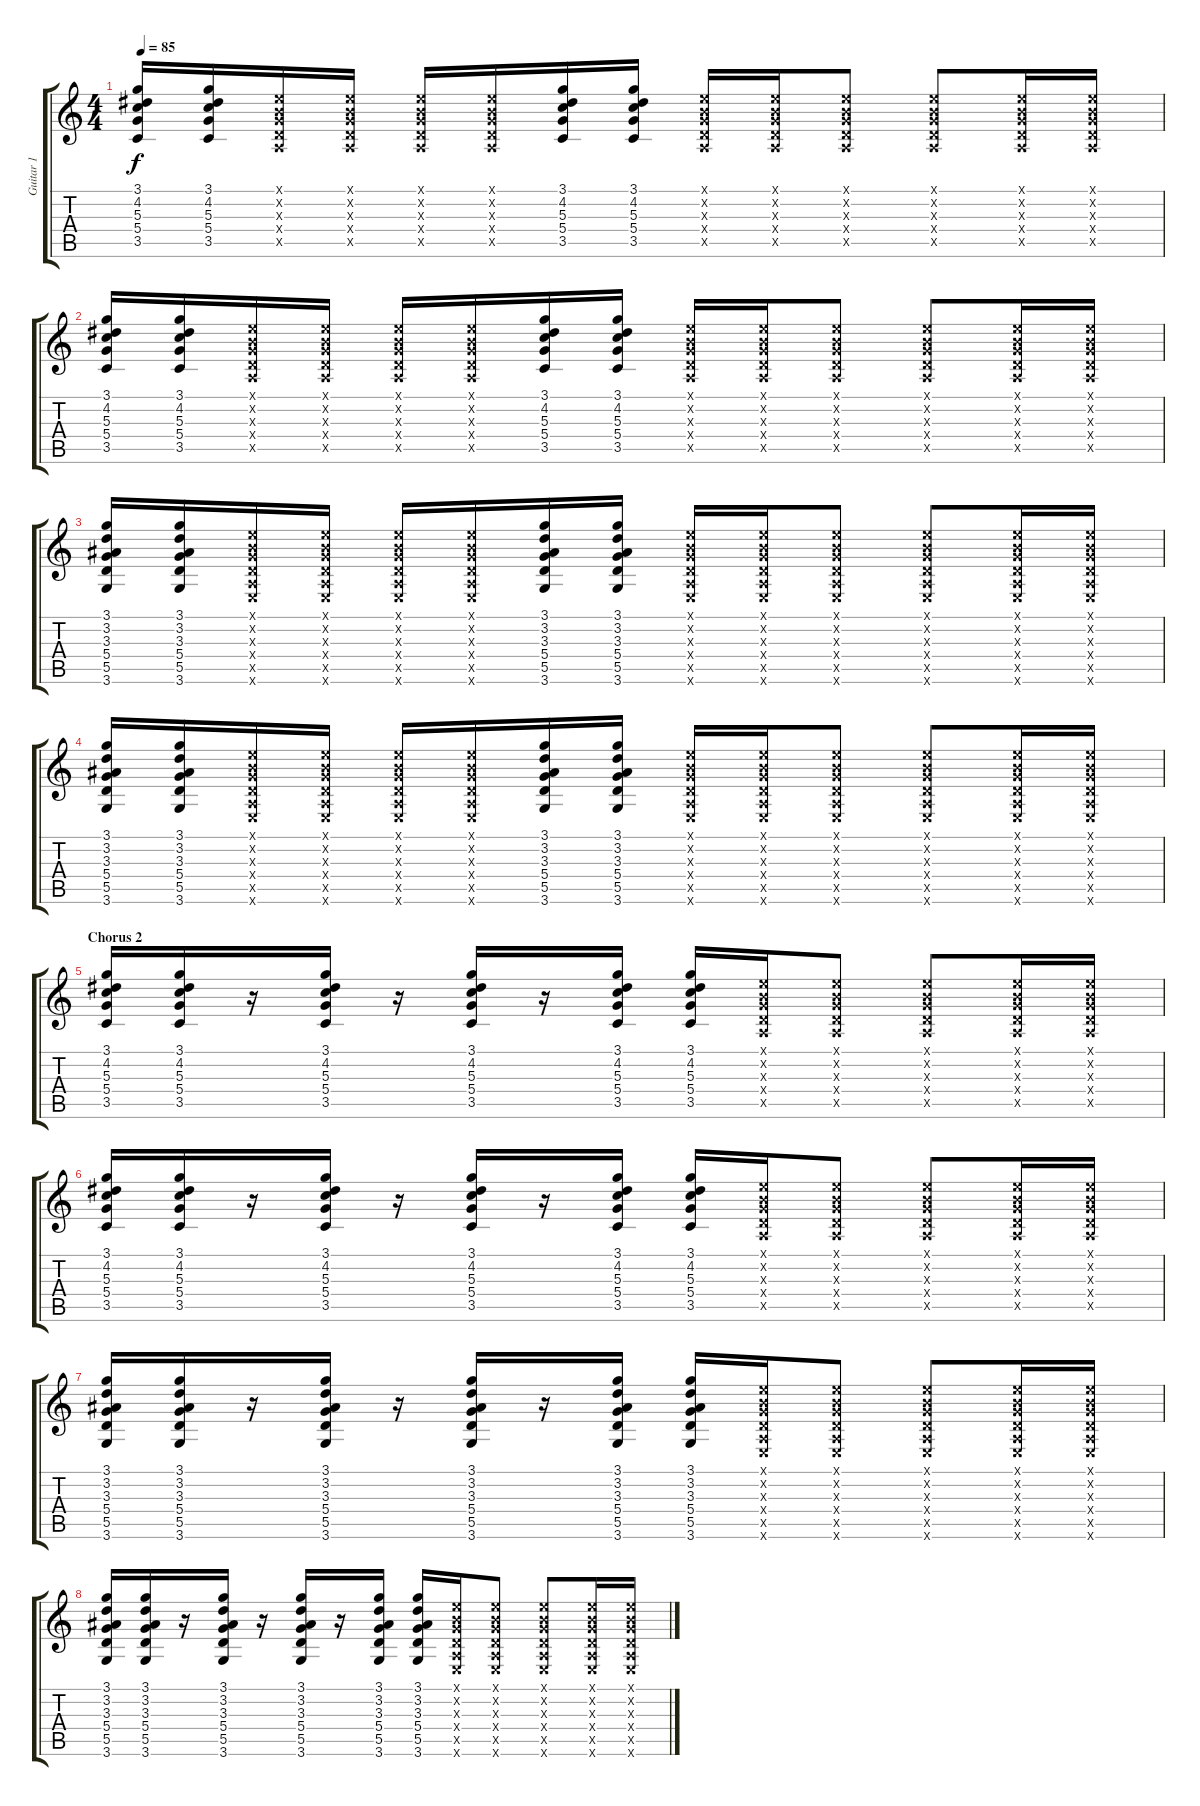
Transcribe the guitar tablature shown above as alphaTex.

\track ("Guitar 1" "Guitar 1") {instrument electricguitarclean}
\staff {score tabs}
\tuning (E4 B3 G3 D3 A2 E2) {hide}
\ts (4 4)
\tempo 85
\clef g2
\ks c
(3.1 4.2 5.3 5.4 3.5).16{dy f} (3.1 4.2 5.3 5.4 3.5).16 (0.1{x} 0.2{x} 0.3{x} 0.4{x} 0.5{x}).16 (0.1{x} 0.2{x} 0.3{x} 0.4{x} 0.5{x}).16 (0.1{x} 0.2{x} 0.3{x} 0.4{x} 0.5{x}).16 (0.1{x} 0.2{x} 0.3{x} 0.4{x} 0.5{x}).16 (3.1 4.2 5.3 5.4 3.5).16 (3.1 4.2 5.3 5.4 3.5).16 (0.1{x} 0.2{x} 0.3{x} 0.4{x} 0.5{x}).16 (0.1{x} 0.2{x} 0.3{x} 0.4{x} 0.5{x}).16 (0.1{x} 0.2{x} 0.3{x} 0.4{x} 0.5{x}).8 (0.1{x} 0.2{x} 0.3{x} 0.4{x} 0.5{x}).8 (0.1{x} 0.2{x} 0.3{x} 0.4{x} 0.5{x}).16 (0.1{x} 0.2{x} 0.3{x} 0.4{x} 0.5{x}).16 |
(3.1 4.2 5.3 5.4 3.5).16 (3.1 4.2 5.3 5.4 3.5).16 (0.1{x} 0.2{x} 0.3{x} 0.4{x} 0.5{x}).16 (0.1{x} 0.2{x} 0.3{x} 0.4{x} 0.5{x}).16 (0.1{x} 0.2{x} 0.3{x} 0.4{x} 0.5{x}).16 (0.1{x} 0.2{x} 0.3{x} 0.4{x} 0.5{x}).16 (3.1 4.2 5.3 5.4 3.5).16 (3.1 4.2 5.3 5.4 3.5).16 (0.1{x} 0.2{x} 0.3{x} 0.4{x} 0.5{x}).16 (0.1{x} 0.2{x} 0.3{x} 0.4{x} 0.5{x}).16 (0.1{x} 0.2{x} 0.3{x} 0.4{x} 0.5{x}).8 (0.1{x} 0.2{x} 0.3{x} 0.4{x} 0.5{x}).8 (0.1{x} 0.2{x} 0.3{x} 0.4{x} 0.5{x}).16 (0.1{x} 0.2{x} 0.3{x} 0.4{x} 0.5{x}).16 |
(3.1 3.2 3.3 5.4 5.5 3.6).16 (3.1 3.2 3.3 5.4 5.5 3.6).16 (0.1{x} 0.2{x} 0.3{x} 0.4{x} 0.5{x} 0.6{x}).16 (0.1{x} 0.2{x} 0.3{x} 0.4{x} 0.5{x} 0.6{x}).16 (0.1{x} 0.2{x} 0.3{x} 0.4{x} 0.5{x} 0.6{x}).16 (0.1{x} 0.2{x} 0.3{x} 0.4{x} 0.5{x} 0.6{x}).16 (3.1 3.2 3.3 5.4 5.5 3.6).16 (3.1 3.2 3.3 5.4 5.5 3.6).16 (0.1{x} 0.2{x} 0.3{x} 0.4{x} 0.5{x} 0.6{x}).16 (0.1{x} 0.2{x} 0.3{x} 0.4{x} 0.5{x} 0.6{x}).16 (0.1{x} 0.2{x} 0.3{x} 0.4{x} 0.5{x} 0.6{x}).8 (0.1{x} 0.2{x} 0.3{x} 0.4{x} 0.5{x} 0.6{x}).8 (0.1{x} 0.2{x} 0.3{x} 0.4{x} 0.5{x} 0.6{x}).16 (0.1{x} 0.2{x} 0.3{x} 0.4{x} 0.5{x} 0.6{x}).16 |
(3.1 3.2 3.3 5.4 5.5 3.6).16 (3.1 3.2 3.3 5.4 5.5 3.6).16 (0.1{x} 0.2{x} 0.3{x} 0.4{x} 0.5{x} 0.6{x}).16 (0.1{x} 0.2{x} 0.3{x} 0.4{x} 0.5{x} 0.6{x}).16 (0.1{x} 0.2{x} 0.3{x} 0.4{x} 0.5{x} 0.6{x}).16 (0.1{x} 0.2{x} 0.3{x} 0.4{x} 0.5{x} 0.6{x}).16 (3.1 3.2 3.3 5.4 5.5 3.6).16 (3.1 3.2 3.3 5.4 5.5 3.6).16 (0.1{x} 0.2{x} 0.3{x} 0.4{x} 0.5{x} 0.6{x}).16 (0.1{x} 0.2{x} 0.3{x} 0.4{x} 0.5{x} 0.6{x}).16 (0.1{x} 0.2{x} 0.3{x} 0.4{x} 0.5{x} 0.6{x}).8 (0.1{x} 0.2{x} 0.3{x} 0.4{x} 0.5{x} 0.6{x}).8 (0.1{x} 0.2{x} 0.3{x} 0.4{x} 0.5{x} 0.6{x}).16 (0.1{x} 0.2{x} 0.3{x} 0.4{x} 0.5{x} 0.6{x}).16 |
\section ("" "Chorus 2")
(3.1 4.2 5.3 5.4 3.5).16 (3.1 4.2 5.3 5.4 3.5).16 r.16 (3.1 4.2 5.3 5.4 3.5).16 r.16 (3.1 4.2 5.3 5.4 3.5).16 r.16 (3.1 4.2 5.3 5.4 3.5).16 (3.1 4.2 5.3 5.4 3.5).16 (0.1{x} 0.2{x} 0.3{x} 0.4{x} 0.5{x}).16 (0.1{x} 0.2{x} 0.3{x} 0.4{x} 0.5{x}).8 (0.1{x} 0.2{x} 0.3{x} 0.4{x} 0.5{x}).8 (0.1{x} 0.2{x} 0.3{x} 0.4{x} 0.5{x}).16 (0.1{x} 0.2{x} 0.3{x} 0.4{x} 0.5{x}).16 |
(3.1 4.2 5.3 5.4 3.5).16 (3.1 4.2 5.3 5.4 3.5).16 r.16 (3.1 4.2 5.3 5.4 3.5).16 r.16 (3.1 4.2 5.3 5.4 3.5).16 r.16 (3.1 4.2 5.3 5.4 3.5).16 (3.1 4.2 5.3 5.4 3.5).16 (0.1{x} 0.2{x} 0.3{x} 0.4{x} 0.5{x}).16 (0.1{x} 0.2{x} 0.3{x} 0.4{x} 0.5{x}).8 (0.1{x} 0.2{x} 0.3{x} 0.4{x} 0.5{x}).8 (0.1{x} 0.2{x} 0.3{x} 0.4{x} 0.5{x}).16 (0.1{x} 0.2{x} 0.3{x} 0.4{x} 0.5{x}).16 |
(3.1 3.2 3.3 5.4 5.5 3.6).16 (3.1 3.2 3.3 5.4 5.5 3.6).16 r.16 (3.1 3.2 3.3 5.4 5.5 3.6).16 r.16 (3.1 3.2 3.3 5.4 5.5 3.6).16 r.16 (3.1 3.2 3.3 5.4 5.5 3.6).16 (3.1 3.2 3.3 5.4 5.5 3.6).16 (0.1{x} 0.2{x} 0.3{x} 0.4{x} 0.5{x} 0.6{x}).16 (0.1{x} 0.2{x} 0.3{x} 0.4{x} 0.5{x} 0.6{x}).8 (0.1{x} 0.2{x} 0.3{x} 0.4{x} 0.5{x} 0.6{x}).8 (0.1{x} 0.2{x} 0.3{x} 0.4{x} 0.5{x} 0.6{x}).16 (0.1{x} 0.2{x} 0.3{x} 0.4{x} 0.5{x} 0.6{x}).16 |
(3.1 3.2 3.3 5.4 5.5 3.6).16 (3.1 3.2 3.3 5.4 5.5 3.6).16 r.16 (3.1 3.2 3.3 5.4 5.5 3.6).16 r.16 (3.1 3.2 3.3 5.4 5.5 3.6).16 r.16 (3.1 3.2 3.3 5.4 5.5 3.6).16 (3.1 3.2 3.3 5.4 5.5 3.6).16 (0.1{x} 0.2{x} 0.3{x} 0.4{x} 0.5{x} 0.6{x}).16 (0.1{x} 0.2{x} 0.3{x} 0.4{x} 0.5{x} 0.6{x}).8 (0.1{x} 0.2{x} 0.3{x} 0.4{x} 0.5{x} 0.6{x}).8 (0.1{x} 0.2{x} 0.3{x} 0.4{x} 0.5{x} 0.6{x}).16 (0.1{x} 0.2{x} 0.3{x} 0.4{x} 0.5{x} 0.6{x}).16
